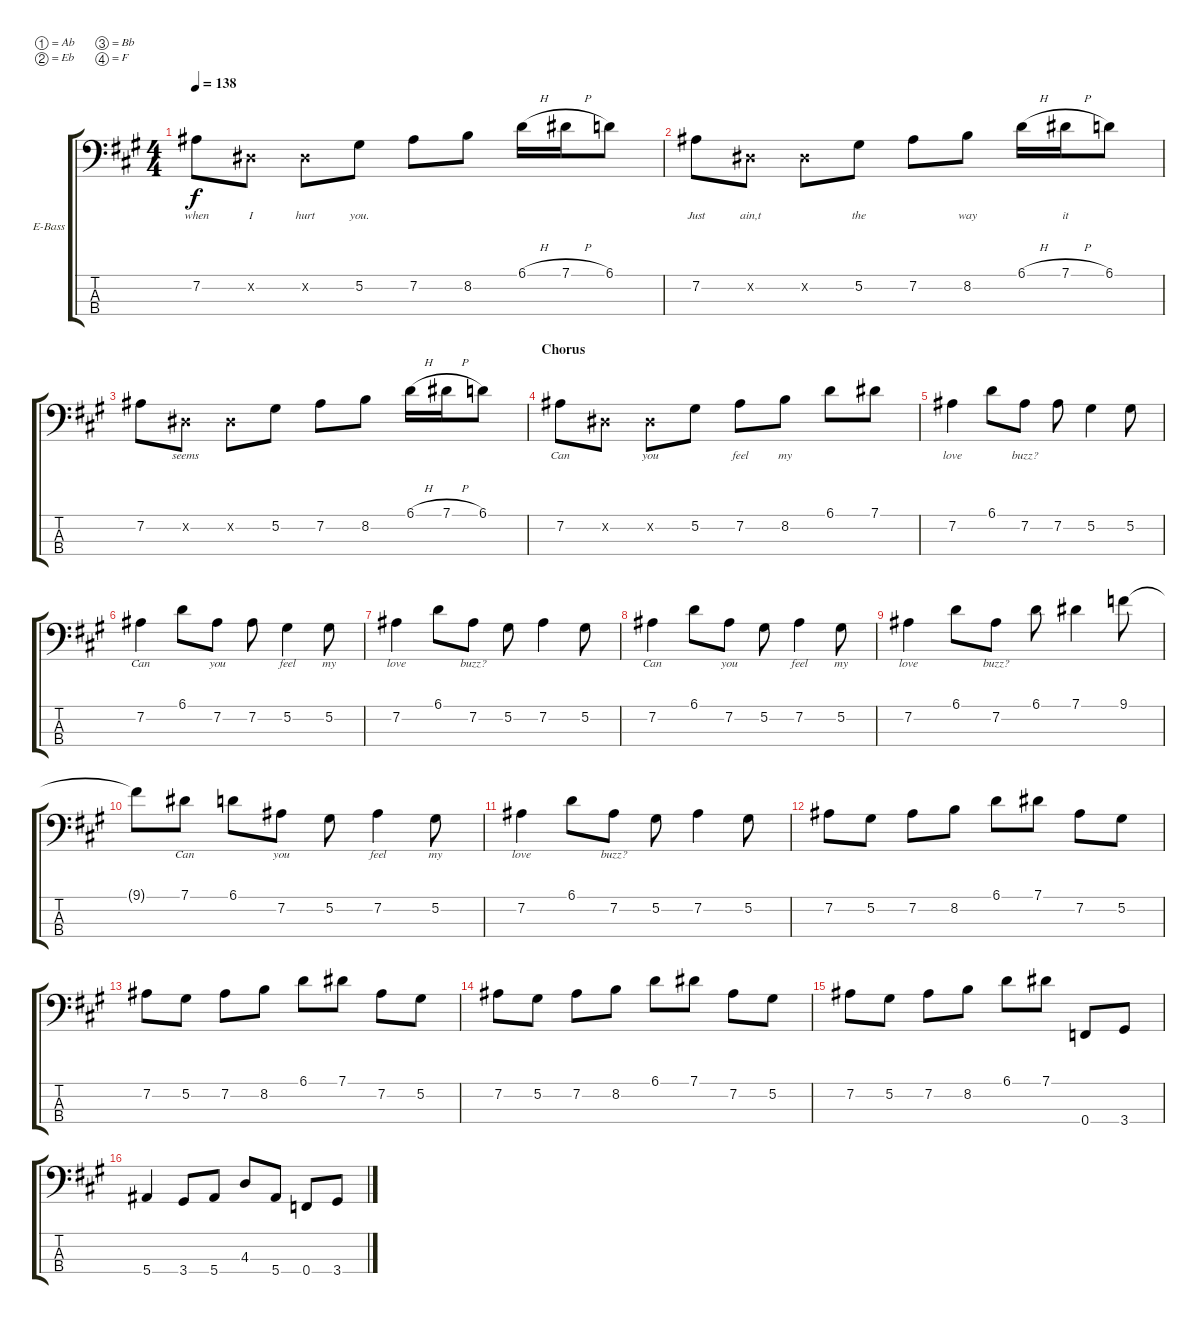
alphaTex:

\defaultSystemsLayout 4
\bracketExtendMode groupsimilarinstruments
\firstSystemTrackNameOrientation horizontal
\otherSystemsTrackNameOrientation horizontal
\track ("Bass" "E-Bass") {instrument electricbassfinger}
\staff {score tabs}
\tuning (Ab2 Eb2 Bb1 F1)
\ts (4 4)
\tempo 138
\clef f4
\scale
0.929382
\ks a
7.2.8{lyrics (0 "when") lyrics (1 "") lyrics (2 "") lyrics (3 "") lyrics (4 "") dy f} 0.2{x}.8{lyrics (0 "I") lyrics (1 "") lyrics (2 "") lyrics (3 "") lyrics (4 "")} 0.2{x}.8{lyrics (0 "hurt") lyrics (1 "") lyrics (2 "") lyrics (3 "") lyrics (4 "")} 5.2.8{lyrics (0 "you.") lyrics (1 "") lyrics (2 "") lyrics (3 "") lyrics (4 "")} 7.2.8{lyrics (0 "") lyrics (1 "") lyrics (2 "") lyrics (3 "") lyrics (4 "")} 8.2.8{lyrics (0 "") lyrics (1 "") lyrics (2 "") lyrics (3 "") lyrics (4 "")} 6.1{h}.16{lyrics (0 "") lyrics (1 "") lyrics (2 "") lyrics (3 "") lyrics (4 "")} 7.1{h}.16{lyrics (0 "") lyrics (1 "") lyrics (2 "") lyrics (3 "") lyrics (4 "")} 6.1.8{lyrics (0 "") lyrics (1 "") lyrics (2 "") lyrics (3 "") lyrics (4 "")} |
\scale
1.07062 7.2.8{lyrics (0 "Just") lyrics (1 "") lyrics (2 "") lyrics (3 "") lyrics (4 "")} 0.2{x}.8{lyrics (0 "ain,t") lyrics (1 "") lyrics (2 "") lyrics (3 "") lyrics (4 "")} 0.2{x}.8{lyrics (0 "") lyrics (1 "") lyrics (2 "") lyrics (3 "") lyrics (4 "")} 5.2.8{lyrics (0 "the") lyrics (1 "") lyrics (2 "") lyrics (3 "") lyrics (4 "")} 7.2.8{lyrics (0 "") lyrics (1 "") lyrics (2 "") lyrics (3 "") lyrics (4 "")} 8.2.8{lyrics (0 "way") lyrics (1 "") lyrics (2 "") lyrics (3 "") lyrics (4 "")} 6.1{h}.16{lyrics (0 "") lyrics (1 "") lyrics (2 "") lyrics (3 "") lyrics (4 "")} 7.1{h}.16{lyrics (0 "it") lyrics (1 "") lyrics (2 "") lyrics (3 "") lyrics (4 "")} 6.1.8{lyrics (0 "") lyrics (1 "") lyrics (2 "") lyrics (3 "") lyrics (4 "")} |
\scale
0.929382 7.2.8{lyrics (0 "") lyrics (1 "") lyrics (2 "") lyrics (3 "") lyrics (4 "")} 0.2{x}.8{lyrics (0 "seems") lyrics (1 "") lyrics (2 "") lyrics (3 "") lyrics (4 "")} 0.2{x}.8{lyrics (0 "") lyrics (1 "") lyrics (2 "") lyrics (3 "") lyrics (4 "")} 5.2.8{lyrics (0 "") lyrics (1 "") lyrics (2 "") lyrics (3 "") lyrics (4 "")} 7.2.8{lyrics (0 "") lyrics (1 "") lyrics (2 "") lyrics (3 "") lyrics (4 "")} 8.2.8{lyrics (0 "") lyrics (1 "") lyrics (2 "") lyrics (3 "") lyrics (4 "")} 6.1{h}.16{lyrics (0 "") lyrics (1 "") lyrics (2 "") lyrics (3 "") lyrics (4 "")} 7.1{h}.16{lyrics (0 "") lyrics (1 "") lyrics (2 "") lyrics (3 "") lyrics (4 "")} 6.1.8{lyrics (0 "") lyrics (1 "") lyrics (2 "") lyrics (3 "") lyrics (4 "")} |
\section ("" "Chorus")
\scale
1.07062 7.2.8{lyrics (0 "Can") lyrics (1 "") lyrics (2 "") lyrics (3 "") lyrics (4 "")} 0.2{x}.8{lyrics (0 "") lyrics (1 "") lyrics (2 "") lyrics (3 "") lyrics (4 "")} 0.2{x}.8{lyrics (0 "you") lyrics (1 "") lyrics (2 "") lyrics (3 "") lyrics (4 "")} 5.2.8{lyrics (0 "") lyrics (1 "") lyrics (2 "") lyrics (3 "") lyrics (4 "")} 7.2.8{lyrics (0 "feel") lyrics (1 "") lyrics (2 "") lyrics (3 "") lyrics (4 "")} 8.2.8{lyrics (0 "my") lyrics (1 "") lyrics (2 "") lyrics (3 "") lyrics (4 "")} 6.1.8{lyrics (0 "") lyrics (1 "") lyrics (2 "") lyrics (3 "") lyrics (4 "")} 7.1.8{lyrics (0 "") lyrics (1 "") lyrics (2 "") lyrics (3 "") lyrics (4 "")} |
\scale
0.929382 7.2.4{lyrics (0 "love") lyrics (1 "") lyrics (2 "") lyrics (3 "") lyrics (4 "")} 6.1.8{lyrics (0 "") lyrics (1 "") lyrics (2 "") lyrics (3 "") lyrics (4 "")} 7.2.8{lyrics (0 "buzz?") lyrics (1 "") lyrics (2 "") lyrics (3 "") lyrics (4 "")} 7.2.8{lyrics (0 "") lyrics (1 "") lyrics (2 "") lyrics (3 "") lyrics (4 "")} 5.2.4{lyrics (0 "") lyrics (1 "") lyrics (2 "") lyrics (3 "") lyrics (4 "")} 5.2.8{lyrics (0 "") lyrics (1 "") lyrics (2 "") lyrics (3 "") lyrics (4 "")} |
\scale
1.07062 7.2.4{lyrics (0 "Can") lyrics (1 "") lyrics (2 "") lyrics (3 "") lyrics (4 "")} 6.1.8{lyrics (0 "") lyrics (1 "") lyrics (2 "") lyrics (3 "") lyrics (4 "")} 7.2.8{lyrics (0 "you") lyrics (1 "") lyrics (2 "") lyrics (3 "") lyrics (4 "")} 7.2.8{lyrics (0 "") lyrics (1 "") lyrics (2 "") lyrics (3 "") lyrics (4 "")} 5.2.4{lyrics (0 "feel") lyrics (1 "") lyrics (2 "") lyrics (3 "") lyrics (4 "")} 5.2.8{lyrics (0 "my") lyrics (1 "") lyrics (2 "") lyrics (3 "") lyrics (4 "")} |
\scale
0.929382 7.2.4{lyrics (0 "love") lyrics (1 "") lyrics (2 "") lyrics (3 "") lyrics (4 "")} 6.1.8{lyrics (0 "") lyrics (1 "") lyrics (2 "") lyrics (3 "") lyrics (4 "")} 7.2.8{lyrics (0 "buzz?") lyrics (1 "") lyrics (2 "") lyrics (3 "") lyrics (4 "")} 5.2.8{lyrics (0 "") lyrics (1 "") lyrics (2 "") lyrics (3 "") lyrics (4 "")} 7.2.4{lyrics (0 "") lyrics (1 "") lyrics (2 "") lyrics (3 "") lyrics (4 "")} 5.2.8{lyrics (0 "") lyrics (1 "") lyrics (2 "") lyrics (3 "") lyrics (4 "")} |
\scale
1.07062 7.2.4{lyrics (0 "Can") lyrics (1 "") lyrics (2 "") lyrics (3 "") lyrics (4 "")} 6.1.8{lyrics (0 "") lyrics (1 "") lyrics (2 "") lyrics (3 "") lyrics (4 "")} 7.2.8{lyrics (0 "you") lyrics (1 "") lyrics (2 "") lyrics (3 "") lyrics (4 "")} 5.2.8{lyrics (0 "") lyrics (1 "") lyrics (2 "") lyrics (3 "") lyrics (4 "")} 7.2.4{lyrics (0 "feel") lyrics (1 "") lyrics (2 "") lyrics (3 "") lyrics (4 "")} 5.2.8{lyrics (0 "my") lyrics (1 "") lyrics (2 "") lyrics (3 "") lyrics (4 "")} |
\scale
0.929382 7.2.4{lyrics (0 "love") lyrics (1 "") lyrics (2 "") lyrics (3 "") lyrics (4 "")} 6.1.8{lyrics (0 "") lyrics (1 "") lyrics (2 "") lyrics (3 "") lyrics (4 "")} 7.2.8{lyrics (0 "buzz?") lyrics (1 "") lyrics (2 "") lyrics (3 "") lyrics (4 "")} 6.1.8{lyrics (0 "") lyrics (1 "") lyrics (2 "") lyrics (3 "") lyrics (4 "")} 7.1.4{lyrics (0 "") lyrics (1 "") lyrics (2 "") lyrics (3 "") lyrics (4 "")} 9.1.8{lyrics (0 "") lyrics (1 "") lyrics (2 "") lyrics (3 "") lyrics (4 "")} |
\scale
1.07062 9.1{t}.8{lyrics (0 "") lyrics (1 "") lyrics (2 "") lyrics (3 "") lyrics (4 "")} 7.1.8{lyrics (0 "Can") lyrics (1 "") lyrics (2 "") lyrics (3 "") lyrics (4 "")} 6.1.8{lyrics (0 "") lyrics (1 "") lyrics (2 "") lyrics (3 "") lyrics (4 "")} 7.2.8{lyrics (0 "you") lyrics (1 "") lyrics (2 "") lyrics (3 "") lyrics (4 "")} 5.2.8{lyrics (0 "") lyrics (1 "") lyrics (2 "") lyrics (3 "") lyrics (4 "")} 7.2.4{lyrics (0 "feel") lyrics (1 "") lyrics (2 "") lyrics (3 "") lyrics (4 "")} 5.2.8{lyrics (0 "my") lyrics (1 "") lyrics (2 "") lyrics (3 "") lyrics (4 "")} |
\scale
0.929382 7.2.4{lyrics (0 "love") lyrics (1 "") lyrics (2 "") lyrics (3 "") lyrics (4 "")} 6.1.8{lyrics (0 "") lyrics (1 "") lyrics (2 "") lyrics (3 "") lyrics (4 "")} 7.2.8{lyrics (0 "buzz?") lyrics (1 "") lyrics (2 "") lyrics (3 "") lyrics (4 "")} 5.2.8{lyrics (0 "") lyrics (1 "") lyrics (2 "") lyrics (3 "") lyrics (4 "")} 7.2.4{lyrics (0 "") lyrics (1 "") lyrics (2 "") lyrics (3 "") lyrics (4 "")} 5.2.8{lyrics (0 "") lyrics (1 "") lyrics (2 "") lyrics (3 "") lyrics (4 "")} |
\scale
1.07062 7.2.8{lyrics (0 "") lyrics (1 "") lyrics (2 "") lyrics (3 "") lyrics (4 "")} 5.2.8{lyrics (0 "") lyrics (1 "") lyrics (2 "") lyrics (3 "") lyrics (4 "")} 7.2.8{lyrics (0 "") lyrics (1 "") lyrics (2 "") lyrics (3 "") lyrics (4 "")} 8.2.8{lyrics (0 "") lyrics (1 "") lyrics (2 "") lyrics (3 "") lyrics (4 "")} 6.1.8{lyrics (0 "") lyrics (1 "") lyrics (2 "") lyrics (3 "") lyrics (4 "")} 7.1.8{lyrics (0 "") lyrics (1 "") lyrics (2 "") lyrics (3 "") lyrics (4 "")} 7.2.8{lyrics (0 "") lyrics (1 "") lyrics (2 "") lyrics (3 "") lyrics (4 "")} 5.2.8{lyrics (0 "") lyrics (1 "") lyrics (2 "") lyrics (3 "") lyrics (4 "")} |
\scale
0.929382 7.2.8{lyrics (0 "") lyrics (1 "") lyrics (2 "") lyrics (3 "") lyrics (4 "")} 5.2.8{lyrics (0 "") lyrics (1 "") lyrics (2 "") lyrics (3 "") lyrics (4 "")} 7.2.8{lyrics (0 "") lyrics (1 "") lyrics (2 "") lyrics (3 "") lyrics (4 "")} 8.2.8{lyrics (0 "") lyrics (1 "") lyrics (2 "") lyrics (3 "") lyrics (4 "")} 6.1.8{lyrics (0 "") lyrics (1 "") lyrics (2 "") lyrics (3 "") lyrics (4 "")} 7.1.8 7.2.8 5.2.8 |
\scale
1.07062 7.2.8 5.2.8 7.2.8 8.2.8 6.1.8 7.1.8 7.2.8 5.2.8 |
\scale
0.929382 7.2.8 5.2.8 7.2.8 8.2.8 6.1.8 7.1.8 0.4.8 3.4.8 |
\scale
1.07062 5.4.4 3.4.8 5.4.8 4.3.8 5.4.8 0.4.8 3.4.8
